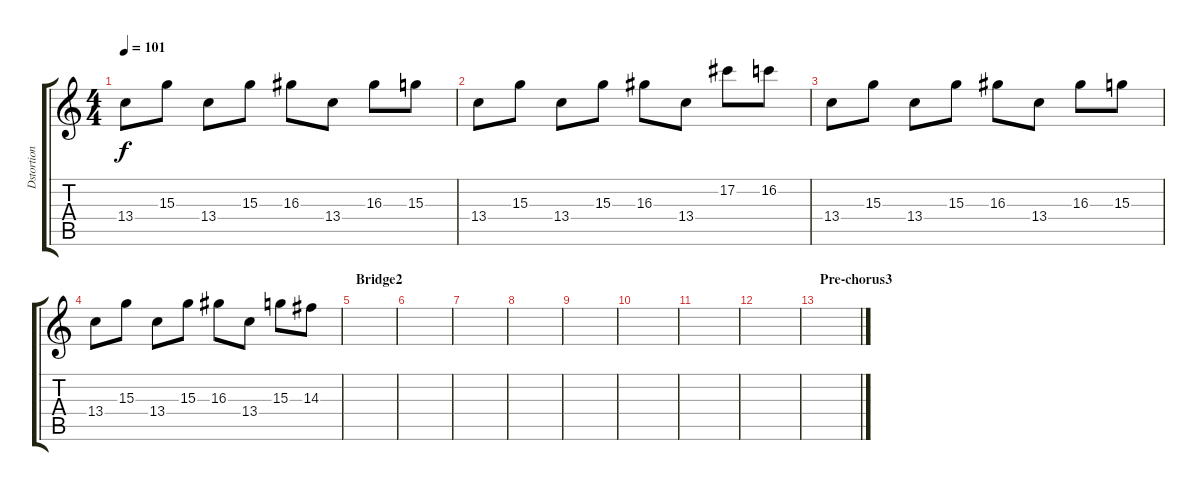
\track ("Dstortion Guitar2" "Dstortion ") {instrument distortionguitar}
\staff {score tabs}
\tuning (Db4 Ab3 E3 B2 Gb2 B1) {hide}
\ts (4 4)
\tempo 101
\clef g2
\ks c
13.4.8{dy f} 15.3.8 13.4.8 15.3.8 16.3.8 13.4.8 16.3.8 15.3.8 |
13.4.8 15.3.8 13.4.8 15.3.8 16.3.8 13.4.8 17.2.8 16.2.8 |
13.4.8 15.3.8 13.4.8 15.3.8 16.3.8 13.4.8 16.3.8 15.3.8 |
13.4.8 15.3.8 13.4.8 15.3.8 16.3.8 13.4.8 15.3.8 14.3.8 |
\section ("" "Bridge2")
|
|
|
|
|
|
|
|
\section ("" "Pre-chorus3")
